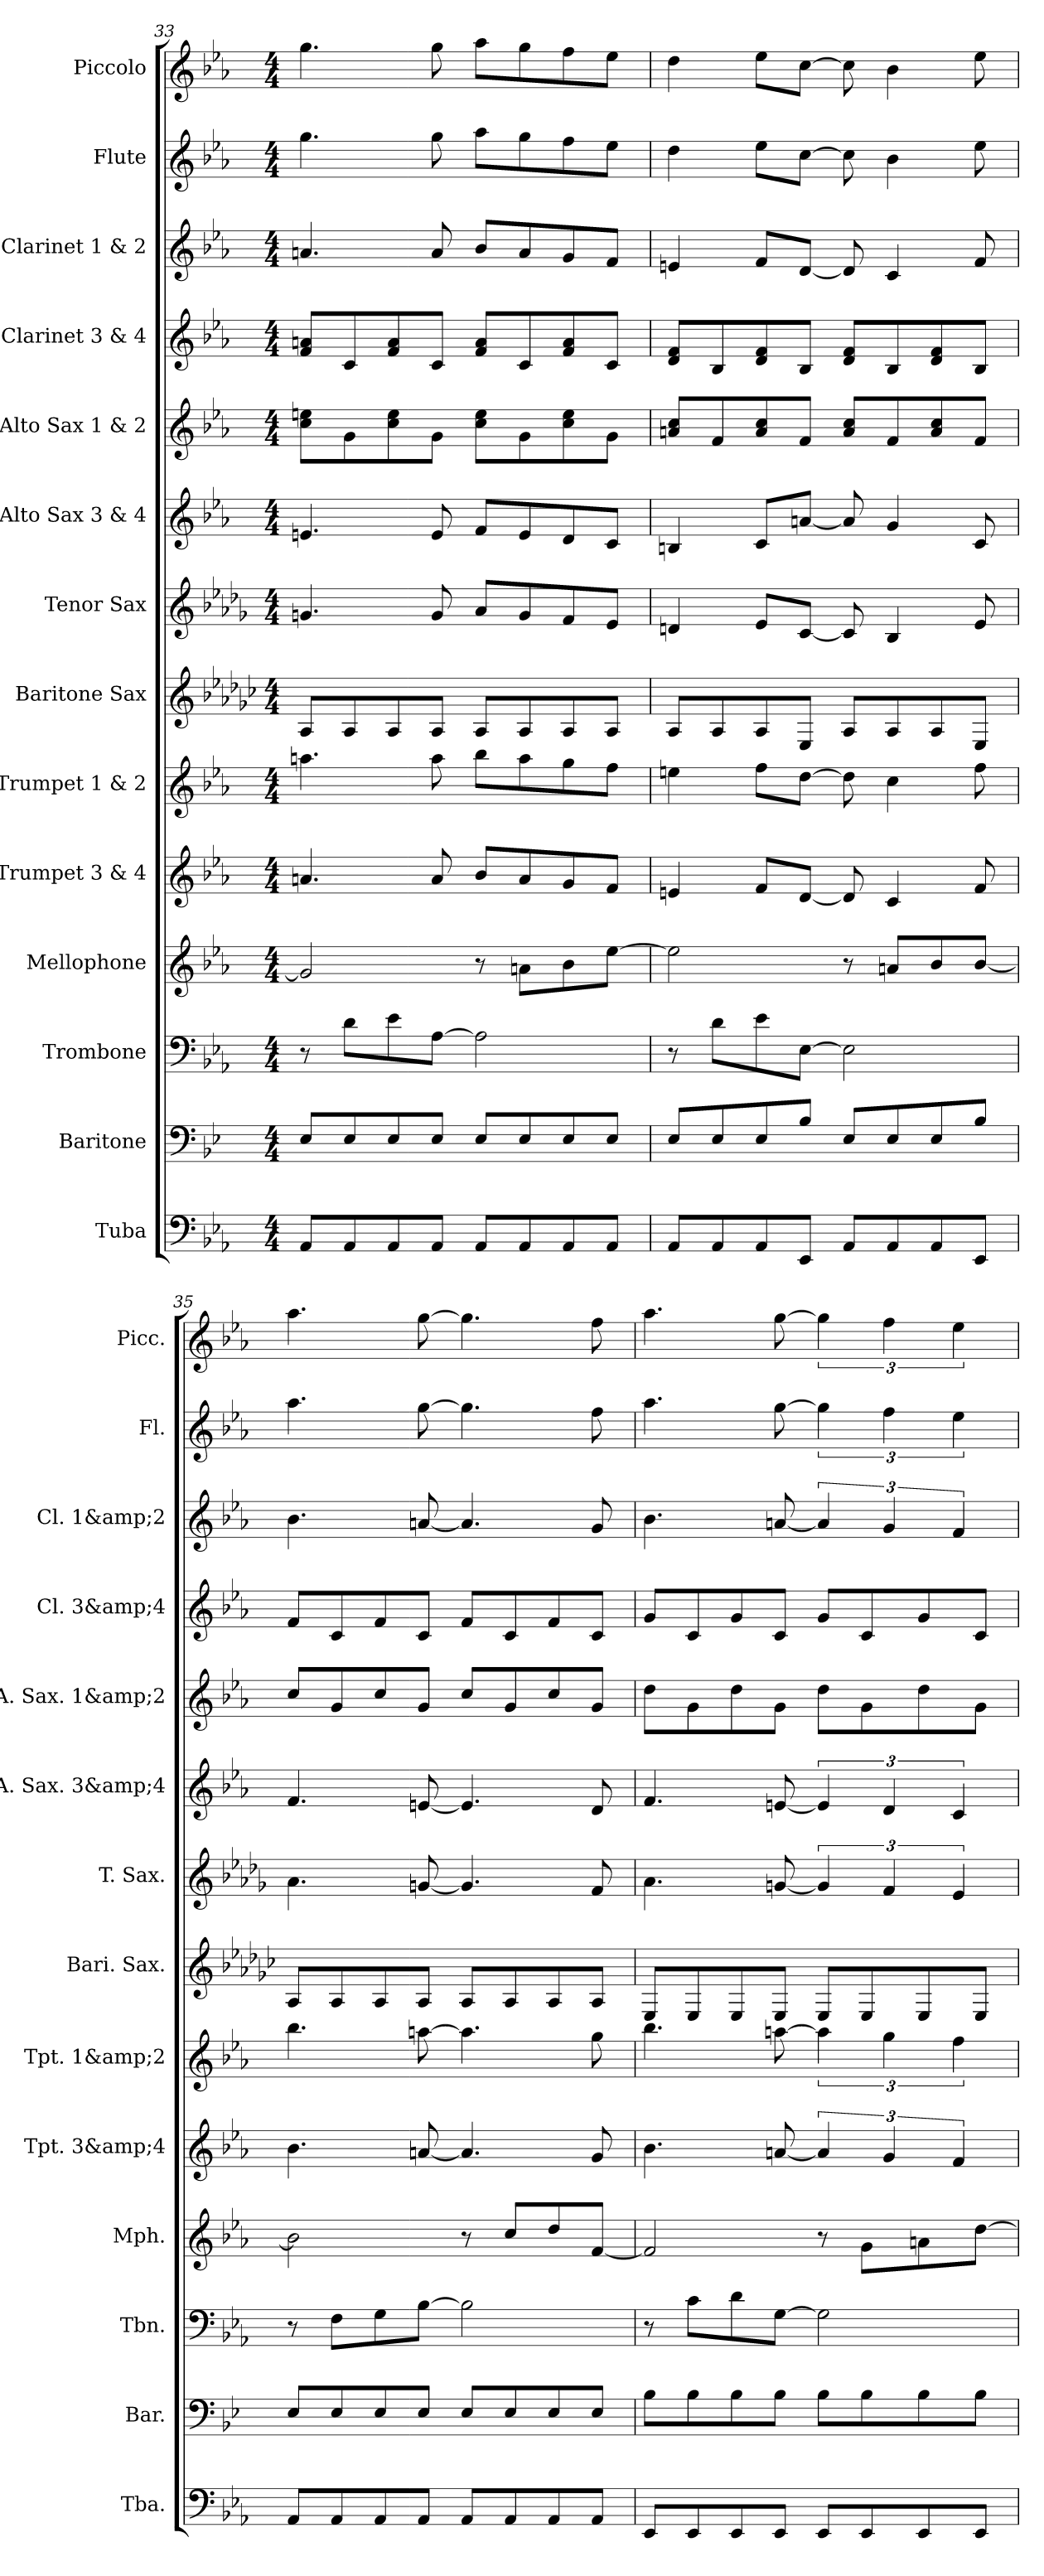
**kern	**kern	**kern	**kern	**kern	**kern	**kern	**kern	**kern	**kern	**kern	**kern	**kern	**kern
*part14	*part13	*part12	*part11	*part10	*part9	*part8	*part7	*part6	*part5	*part4	*part3	*part2	*part1
*staff14	*staff13	*staff12	*staff11	*staff10	*staff9	*staff8	*staff7	*staff6	*staff5	*staff4	*staff3	*staff2	*staff1
*I"Tuba	*I"Baritone	*I"Trombone	*I"Mellophone	*I"Trumpet 3 &amp; 4	*I"Trumpet 1 &amp; 2	*I"Baritone Sax	*I"Tenor Sax	*I"Alto Sax 3 &amp; 4	*I"Alto Sax 1 &amp; 2	*I"Clarinet 3 &amp; 4	*I"Clarinet 1 &amp; 2	*I"Flute	*I"Piccolo
*I'Tba.	*I'Bar.	*I'Tbn.	*I'Mph.	*I'Tpt. 3&amp;4	*I'Tpt. 1&amp;2	*I'Bari. Sax.	*I'T. Sax.	*I'A. Sax. 3&amp;4	*I'A. Sax. 1&amp;2	*I'Cl. 3&amp;4	*I'Cl. 1&amp;2	*I'Fl.	*I'Picc.
*clefF4	*clefF4	*clefF4	*clefG2	*clefG2	*clefG2	*clefG2	*clefG2	*clefG2	*clefG2	*clefG2	*clefG2	*clefG2	*clefG2
*	*ITrd4c7	*	*ITrd4c7	*ITrd1c2	*ITrd1c2	*ITrd12c21	*ITrd8c14	*ITrd5c9	*ITrd5c9	*ITrd1c2	*ITrd1c2	*	*ITrd-7c-12
*k[b-e-a-]	*k[b-e-a-]	*k[b-e-a-]	*k[b-e-a-d-]	*k[b-e-a-d-g-]	*k[b-e-a-d-g-]	*k[b-e-a-d-g-c-]	*k[b-e-a-d-g-]	*k[b-e-a-d-g-c-]	*k[b-e-a-d-g-c-]	*k[b-e-a-d-g-]	*k[b-e-a-d-g-]	*k[b-e-a-]	*k[b-e-a-]
*M4/4	*M4/4	*M4/4	*M4/4	*M4/4	*M4/4	*M4/4	*M4/4	*M4/4	*M4/4	*M4/4	*M4/4	*M4/4	*M4/4
=33	=33	=33	=33	=33	=33	=33	=33	=33	=33	=33	=33	=33	=33
8AA-/L	8AA-/L	8r	2c/]	4.gn/	4.ggn\	8AA-/L	4.Gn/	4.Gn/	8e-\ 8gn\L	8e-/ 8gn/L	4.gn/	4.gg\	4.ggg\
8AA-/	8AA-/	8d\L	.	.	.	8AA-/	.	.	8B-\	8B-/	.	.	.
8AA-/	8AA-/	8e-\	.	.	.	8AA-/	.	.	8e-\ 8g\	8e-/ 8g/	.	.	.
8AA-/J	8AA-/J	[8A-\J	.	8g/	8gg\	8AA-/J	8G/	8G/	8B-\J	8B-/J	8g/	8gg\	8ggg\
8AA-/L	8AA-/L	2A-\]	8r	8a-/L	8aa-\L	8AA-/L	8A-/L	8A-/L	8e-\ 8g\L	8e-/ 8g/L	8a-/L	8aa-\L	8aaa-\L
8AA-/	8AA-/	.	8dn\L	8g/	8gg\	8AA-/	8G/	8G/	8B-\	8B-/	8g/	8gg\	8ggg\
8AA-/	8AA-/	.	8e-\	8f/	8ff\	8AA-/	8F/	8F/	8e-\ 8g\	8e-/ 8g/	8f/	8ff\	8fff\
8AA-/J	8AA-/J	.	[8a-\J	8e-/J	8ee-\J	8AA-/J	8E-/J	8E-/J	8B-\J	8B-/J	8e-/J	8ee-\J	8eee-\J
=34	=34	=34	=34	=34	=34	=34	=34	=34	=34	=34	=34	=34	=34
8AA-/L	8AA-/L	8r	2a-\]	4dn/	4ddn\	8AA-/L	4Dn/	4Dn/	8cn/ 8e-/L	8c/ 8e-/L	4dn/	4dd\	4ddd\
8AA-/	8AA-/	8d\L	.	.	.	8AA-/	.	.	8A-/	8A-/	.	.	.
8AA-/	8AA-/	8e-\	.	8e-/L	8ee-\L	8AA-/	8E-/L	8E-/L	8c/ 8e-/	8c/ 8e-/	8e-/L	8ee-\L	8eee-\L
8EE-/J	8E-/J	[8E-\J	.	[8c/J	[8cc\J	8EE-/J	[8C/J	[8cn/J	8A-/J	8A-/J	[8c/J	[8cc\J	[8ccc\J
8AA-/L	8AA-/L	2E-\]	8r	8c/]	8cc\]	8AA-/L	8C/]	8c/]	8c/ 8e-/L	8c/ 8e-/L	8c/]	8cc\]	8ccc\]
8AA-/	8AA-/	.	8dn/L	4B-/	4b-\	8AA-/	4BB-/	4B-/	8A-/	8A-/	4B-/	4b-\	4bb-\
8AA-/	8AA-/	.	8e-/	.	.	8AA-/	.	.	8c/ 8e-/	8c/ 8e-/	.	.	.
8EE-/J	8E-/J	.	[8e-/J	8e-/	8ee-\	8EE-/J	8E-/	8E-/	8A-/J	8A-/J	8e-/	8ee-\	8eee-\
!!LO:LB:g=z
=35	=35	=35	=35	=35	=35	=35	=35	=35	=35	=35	=35	=35	=35
8AA-/L	8AA-/L	8r	2e-\]	4.a-\	4.aa-\	8AA-/L	4.A-\	4.A-/	8e-/L	8e-/L	4.a-\	4.aa-\	4.aaa-\
8AA-/	8AA-/	8F\L	.	.	.	8AA-/	.	.	8B-/	8B-/	.	.	.
8AA-/	8AA-/	8G\	.	.	.	8AA-/	.	.	8e-/	8e-/	.	.	.
8AA-/J	8AA-/J	[8B-\J	.	[8gn/	[8ggn\	8AA-/J	[8Gn/	[8Gn/	8B-/J	8B-/J	[8gn/	[8gg\	[8ggg\
8AA-/L	8AA-/L	2B-\]	8r	4.g/]	4.gg\]	8AA-/L	4.G/]	4.G/]	8e-/L	8e-/L	4.g/]	4.gg\]	4.ggg\]
8AA-/	8AA-/	.	8f/L	.	.	8AA-/	.	.	8B-/	8B-/	.	.	.
8AA-/	8AA-/	.	8g/	.	.	8AA-/	.	.	8e-/	8e-/	.	.	.
8AA-/J	8AA-/J	.	[8B-/J	8f/	8ff\	8AA-/J	8F/	8F/	8B-/J	8B-/J	8f/	8ff\	8fff\
=36	=36	=36	=36	=36	=36	=36	=36	=36	=36	=36	=36	=36	=36
8EE-/L	8E-\L	8r	2B-/]	4.a-\	4.aa-\	8EE-/L	4.A-\	4.A-/	8f\L	8f/L	4.a-\	4.aa-\	4.aaa-\
8EE-/	8E-\	8c\L	.	.	.	8EE-/	.	.	8B-\	8B-/	.	.	.
8EE-/	8E-\	8d\	.	.	.	8EE-/	.	.	8f\	8f/	.	.	.
8EE-/J	8E-\J	[8G\J	.	[8gn/	[8ggn\	8EE-/J	[8Gn/	[8Gn/	8B-\J	8B-/J	[8gn/	[8gg\	[8ggg\
8EE-/L	8E-\L	2G\]	8r	6g/]	6gg\]	8EE-/L	6G/]	6G/]	8f\L	8f/L	6g/]	6gg\]	6ggg\]
8EE-/	8E-\	.	8c\L	.	.	8EE-/	.	.	8B-\	8B-/	.	.	.
.	.	.	.	6f/	6ff\	.	6F/	6F/	.	.	6f/	6ff\	6fff\
8EE-/	8E-\	.	8dn\	.	.	8EE-/	.	.	8f\	8f/	.	.	.
.	.	.	.	6e-/	6ee-\	.	6E-/	6E-/	.	.	6e-/	6ee-\	6eee-\
8EE-/J	8E-\J	.	[8g\J	.	.	8EE-/J	.	.	8B-\J	8B-/J	.	.	.
=	=	=	=	=	=	=	=	=	=	=	=	=	=
*-	*-	*-	*-	*-	*-	*-	*-	*-	*-	*-	*-	*-	*-
